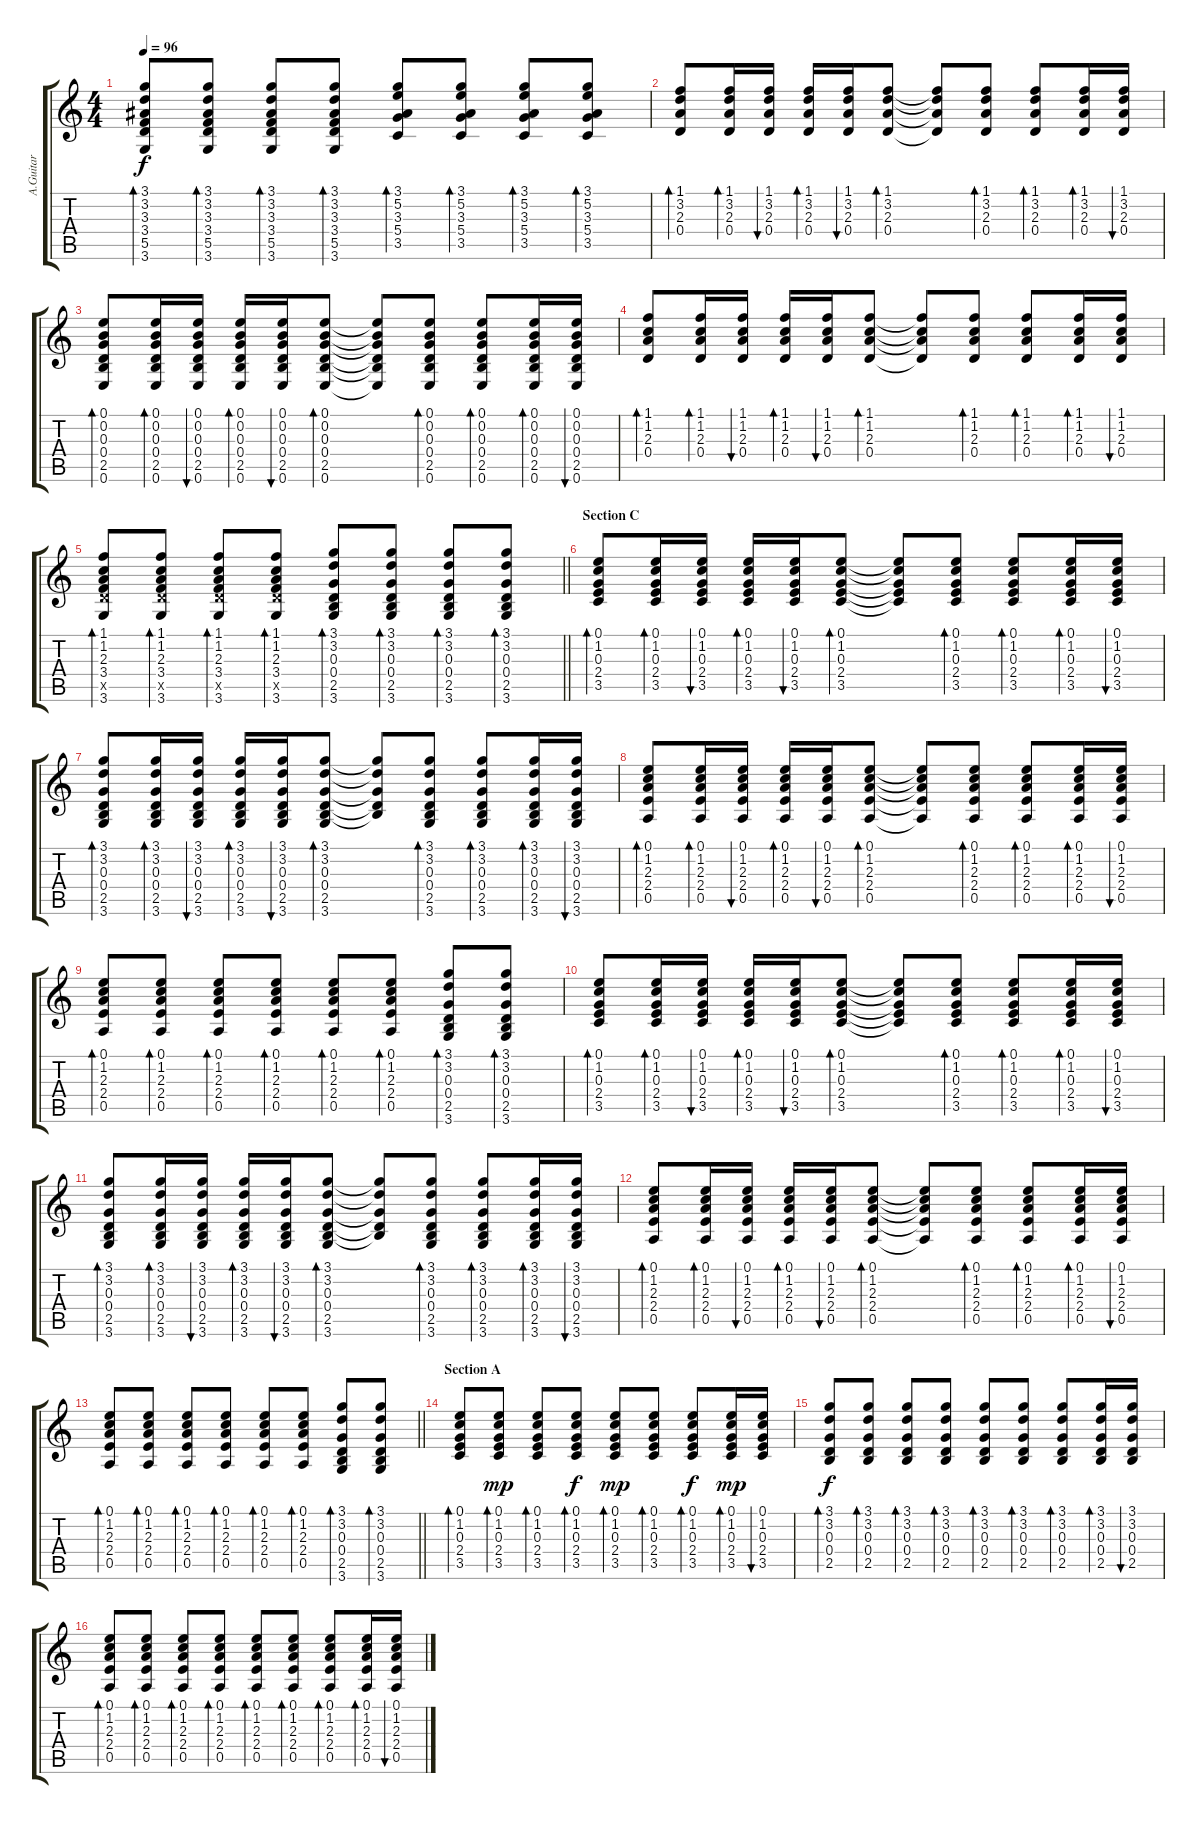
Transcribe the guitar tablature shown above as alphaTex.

\track ("A.Guitar" "A.Guitar") {instrument acousticguitarsteel}
\staff {score tabs}
\tuning (E4 B3 G3 D3 A2 E2) {hide}
\ts (4 4)
\tempo 96
\clef g2
\ks c
(3.1 3.2 3.3 3.4 5.5 3.6).8{bd 30 dy f} (3.1 3.2 3.3 3.4 5.5 3.6).8{bd 30} (3.1 3.2 3.3 3.4 5.5 3.6).8{bd 30} (3.1 3.2 3.3 3.4 5.5 3.6).8{bd 30} (3.1 5.2 3.3 5.4 3.5).8{bd 30} (3.1 5.2 3.3 5.4 3.5).8{bd 30} (3.1 5.2 3.3 5.4 3.5).8{bd 30} (3.1 5.2 3.3 5.4 3.5).8{bd 30} |
(1.1 3.2 2.3 0.4).8{bd 30} (1.1 3.2 2.3 0.4).16{bd 30} (1.1 3.2 2.3 0.4).16{bu 30} (1.1 3.2 2.3 0.4).16{bd 30} (1.1 3.2 2.3 0.4).16{bu 30} (1.1 3.2 2.3 0.4).8{bd 30} (1.1{t} 3.2{t} 2.3{t} 0.4{t}).8 (1.1 3.2 2.3 0.4).8{bd 30} (1.1 3.2 2.3 0.4).8{bd 30} (1.1 3.2 2.3 0.4).16{bd 30} (1.1 3.2 2.3 0.4).16{bu 30} |
(0.1 0.2 0.3 0.4 2.5 0.6).8{bd 30} (0.1 0.2 0.3 0.4 2.5 0.6).16{bd 30} (0.1 0.2 0.3 0.4 2.5 0.6).16{bu 30} (0.1 0.2 0.3 0.4 2.5 0.6).16{bd 30} (0.1 0.2 0.3 0.4 2.5 0.6).16{bu 30} (0.1 0.2 0.3 0.4 2.5 0.6).8{bd 30} (0.1{t} 0.2{t} 0.3{t} 0.4{t} 2.5{t} 0.6{t}).8 (0.1 0.2 0.3 0.4 2.5 0.6).8{bd 30} (0.1 0.2 0.3 0.4 2.5 0.6).8{bd 30} (0.1 0.2 0.3 0.4 2.5 0.6).16{bd 30} (0.1 0.2 0.3 0.4 2.5 0.6).16{bu 30} |
(1.1 1.2 2.3 0.4).8{bd 30} (1.1 1.2 2.3 0.4).16{bd 30} (1.1 1.2 2.3 0.4).16{bu 30} (1.1 1.2 2.3 0.4).16{bd 30} (1.1 1.2 2.3 0.4).16{bu 30} (1.1 1.2 2.3 0.4).8{bd 30} (1.1{t} 1.2{t} 2.3{t} 0.4{t}).8 (1.1 1.2 2.3 0.4).8{bd 30} (1.1 1.2 2.3 0.4).8{bd 30} (1.1 1.2 2.3 0.4).16{bd 30} (1.1 1.2 2.3 0.4).16{bu 30} |
\barLineRight lightlight
(1.1 1.2 2.3 3.4 5.5{x} 3.6).8{bd 30} (1.1 1.2 2.3 3.4 5.5{x} 3.6).8{bd 30} (1.1 1.2 2.3 3.4 5.5{x} 3.6).8{bd 30} (1.1 1.2 2.3 3.4 5.5{x} 3.6).8{bd 30} (3.1 3.2 0.3 0.4 2.5 3.6).8{bd 30} (3.1 3.2 0.3 0.4 2.5 3.6).8{bd 30} (3.1 3.2 0.3 0.4 2.5 3.6).8{bd 30} (3.1 3.2 0.3 0.4 2.5 3.6).8{bd 30} |
\section ("" "Section C")
(0.1 1.2 0.3 2.4 3.5).8{bd 30} (0.1 1.2 0.3 2.4 3.5).16{bd 30} (0.1 1.2 0.3 2.4 3.5).16{bu 30} (0.1 1.2 0.3 2.4 3.5).16{bd 30} (0.1 1.2 0.3 2.4 3.5).16{bu 30} (0.1 1.2 0.3 2.4 3.5).8{bd 30} (0.1{t} 1.2{t} 0.3{t} 2.4{t} 3.5{t}).8 (0.1 1.2 0.3 2.4 3.5).8{bd 30} (0.1 1.2 0.3 2.4 3.5).8{bd 30} (0.1 1.2 0.3 2.4 3.5).16{bd 30} (0.1 1.2 0.3 2.4 3.5).16{bu 30} |
(3.1 3.2 0.3 0.4 2.5 3.6).8{bd 30} (3.1 3.2 0.3 0.4 2.5 3.6).16{bd 30} (3.1 3.2 0.3 0.4 2.5 3.6).16{bu 30} (3.1 3.2 0.3 0.4 2.5 3.6).16{bd 30} (3.1 3.2 0.3 0.4 2.5 3.6).16{bu 30} (3.1 3.2 0.3 0.4 2.5 3.6).8{bd 30} (3.1{t} 3.2{t} 0.3{t} 0.4{t} 2.5{t}).8 (3.1 3.2 0.3 0.4 2.5 3.6).8{bd 30} (3.1 3.2 0.3 0.4 2.5 3.6).8{bd 30} (3.1 3.2 0.3 0.4 2.5 3.6).16{bd 30} (3.1 3.2 0.3 0.4 2.5 3.6).16{bu 30} |
(0.1 1.2 2.3 2.4 0.5).8{bd 30} (0.1 1.2 2.3 2.4 0.5).16{bd 30} (0.1 1.2 2.3 2.4 0.5).16{bu 30} (0.1 1.2 2.3 2.4 0.5).16{bd 30} (0.1 1.2 2.3 2.4 0.5).16{bu 30} (0.1 1.2 2.3 2.4 0.5).8{bd 30} (0.1{t} 1.2{t} 2.3{t} 2.4{t} 0.5{t}).8 (0.1 1.2 2.3 2.4 0.5).8{bd 30} (0.1 1.2 2.3 2.4 0.5).8{bd 30} (0.1 1.2 2.3 2.4 0.5).16{bd 30} (0.1 1.2 2.3 2.4 0.5).16{bu 30} |
(0.1 1.2 2.3 2.4 0.5).8{bd 30} (0.1 1.2 2.3 2.4 0.5).8{bd 30} (0.1 1.2 2.3 2.4 0.5).8{bd 30} (0.1 1.2 2.3 2.4 0.5).8{bd 30} (0.1 1.2 2.3 2.4 0.5).8{bd 30} (0.1 1.2 2.3 2.4 0.5).8{bd 30} (3.1 3.2 0.3 0.4 2.5 3.6).8{bd 30} (3.1 3.2 0.3 0.4 2.5 3.6).8{bd 30} |
(0.1 1.2 0.3 2.4 3.5).8{bd 30} (0.1 1.2 0.3 2.4 3.5).16{bd 30} (0.1 1.2 0.3 2.4 3.5).16{bu 30} (0.1 1.2 0.3 2.4 3.5).16{bd 30} (0.1 1.2 0.3 2.4 3.5).16{bu 30} (0.1 1.2 0.3 2.4 3.5).8{bd 30} (0.1{t} 1.2{t} 0.3{t} 2.4{t} 3.5{t}).8 (0.1 1.2 0.3 2.4 3.5).8{bd 30} (0.1 1.2 0.3 2.4 3.5).8{bd 30} (0.1 1.2 0.3 2.4 3.5).16{bd 30} (0.1 1.2 0.3 2.4 3.5).16{bu 30} |
(3.1 3.2 0.3 0.4 2.5 3.6).8{bd 30} (3.1 3.2 0.3 0.4 2.5 3.6).16{bd 30} (3.1 3.2 0.3 0.4 2.5 3.6).16{bu 30} (3.1 3.2 0.3 0.4 2.5 3.6).16{bd 30} (3.1 3.2 0.3 0.4 2.5 3.6).16{bu 30} (3.1 3.2 0.3 0.4 2.5 3.6).8{bd 30} (3.1{t} 3.2{t} 0.3{t} 0.4{t} 2.5{t}).8 (3.1 3.2 0.3 0.4 2.5 3.6).8{bd 30} (3.1 3.2 0.3 0.4 2.5 3.6).8{bd 30} (3.1 3.2 0.3 0.4 2.5 3.6).16{bd 30} (3.1 3.2 0.3 0.4 2.5 3.6).16{bu 30} |
(0.1 1.2 2.3 2.4 0.5).8{bd 30} (0.1 1.2 2.3 2.4 0.5).16{bd 30} (0.1 1.2 2.3 2.4 0.5).16{bu 30} (0.1 1.2 2.3 2.4 0.5).16{bd 30} (0.1 1.2 2.3 2.4 0.5).16{bu 30} (0.1 1.2 2.3 2.4 0.5).8{bd 30} (0.1{t} 1.2{t} 2.3{t} 2.4{t} 0.5{t}).8 (0.1 1.2 2.3 2.4 0.5).8{bd 30} (0.1 1.2 2.3 2.4 0.5).8{bd 30} (0.1 1.2 2.3 2.4 0.5).16{bd 30} (0.1 1.2 2.3 2.4 0.5).16{bu 30} |
\barLineRight lightlight
(0.1 1.2 2.3 2.4 0.5).8{bd 30} (0.1 1.2 2.3 2.4 0.5).8{bd 30} (0.1 1.2 2.3 2.4 0.5).8{bd 30} (0.1 1.2 2.3 2.4 0.5).8{bd 30} (0.1 1.2 2.3 2.4 0.5).8{bd 30} (0.1 1.2 2.3 2.4 0.5).8{bd 30} (3.1 3.2 0.3 0.4 2.5 3.6).8{bd 30} (3.1 3.2 0.3 0.4 2.5 3.6).8{bd 30} |
\section ("" "Section A")
(0.1 1.2 0.3 2.4 3.5).8{bd 30} (0.1 1.2 0.3 2.4 3.5).8{bd 30 dy mp} (0.1 1.2 0.3 2.4 3.5).8{bd 30} (0.1 1.2 0.3 2.4 3.5).8{bd 30 dy f} (0.1 1.2 0.3 2.4 3.5).8{bd 30 dy mp} (0.1 1.2 0.3 2.4 3.5).8{bd 30} (0.1 1.2 0.3 2.4 3.5).8{bd 30 dy f} (0.1 1.2 0.3 2.4 3.5).16{bd 30 dy mp} (0.1 1.2 0.3 2.4 3.5).16{bu 60} |
(3.1 3.2 0.3 0.4 2.5).8{bd 30 dy f} (3.1 3.2 0.3 0.4 2.5).8{bd 30} (3.1 3.2 0.3 0.4 2.5).8{bd 30} (3.1 3.2 0.3 0.4 2.5).8{bd 30} (3.1 3.2 0.3 0.4 2.5).8{bd 30} (3.1 3.2 0.3 0.4 2.5).8{bd 30} (3.1 3.2 0.3 0.4 2.5).8{bd 30} (3.1 3.2 0.3 0.4 2.5).16{bd 60} (3.1 3.2 0.3 0.4 2.5).16{bu 60} |
(0.1 1.2 2.3 2.4 0.5).8{bd 30} (0.1 1.2 2.3 2.4 0.5).8{bd 30} (0.1 1.2 2.3 2.4 0.5).8{bd 30} (0.1 1.2 2.3 2.4 0.5).8{bd 30} (0.1 1.2 2.3 2.4 0.5).8{bd 30} (0.1 1.2 2.3 2.4 0.5).8{bd 30} (0.1 1.2 2.3 2.4 0.5).8{bd 30} (0.1 1.2 2.3 2.4 0.5).16{bd 60} (0.1 1.2 2.3 2.4 0.5).16{bu 60}
